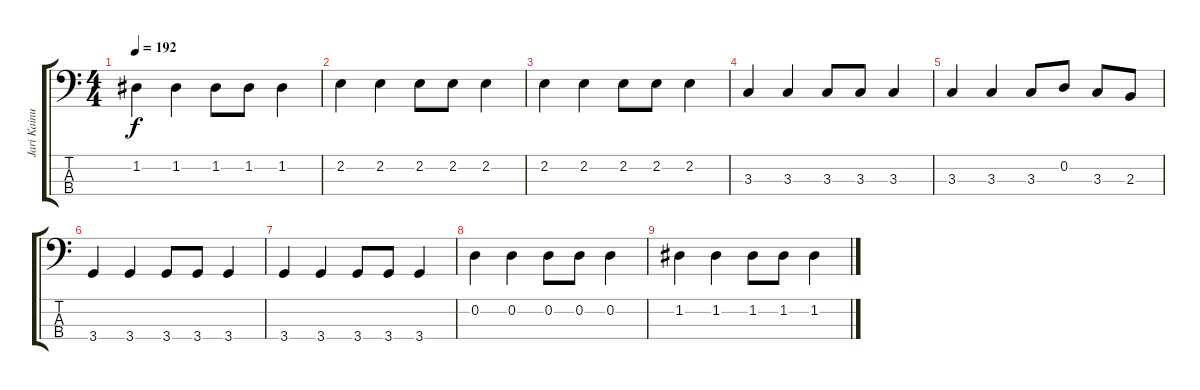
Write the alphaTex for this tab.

\track ("Jari Kainulainen" "Jari Kainu") {instrument electricbassfinger}
\staff {score tabs}
\tuning (G2 D2 A1 E1) {hide}
\ts (4 4)
\tempo 192
\clef f4
\ks c
1.2.4{dy f volume 9} 1.2.4{volume 9} 1.2.8{volume 8} 1.2.8{volume 8} 1.2.4{volume 8} |
2.2.4{volume 8} 2.2.4{volume 8} 2.2.8{volume 7} 2.2.8{volume 7} 2.2.4{volume 7} |
2.2.4{volume 7} 2.2.4{volume 7} 2.2.8{volume 6} 2.2.8{volume 6} 2.2.4{volume 6} |
3.3.4{volume 6} 3.3.4{volume 6} 3.3.8{volume 5} 3.3.8{volume 5} 3.3.4{volume 5} |
3.3.4{volume 5} 3.3.4{volume 5} 3.3.8{volume 4} 0.2.8{volume 4} 3.3.8{volume 4} 2.3.8{volume 4} |
3.4.4{volume 4} 3.4.4{volume 4} 3.4.8{volume 3} 3.4.8{volume 3} 3.4.4{volume 3} |
3.4.4{volume 3} 3.4.4{volume 3} 3.4.8{volume 2} 3.4.8{volume 2} 3.4.4{volume 2} |
0.2.4{volume 2} 0.2.4{volume 2} 0.2.8{volume 1} 0.2.8{volume 1} 0.2.4{volume 1} |
1.2.4{volume 1} 1.2.4{volume 1} 1.2.8{volume 0} 1.2.8{volume 0} 1.2.4{volume 0}
